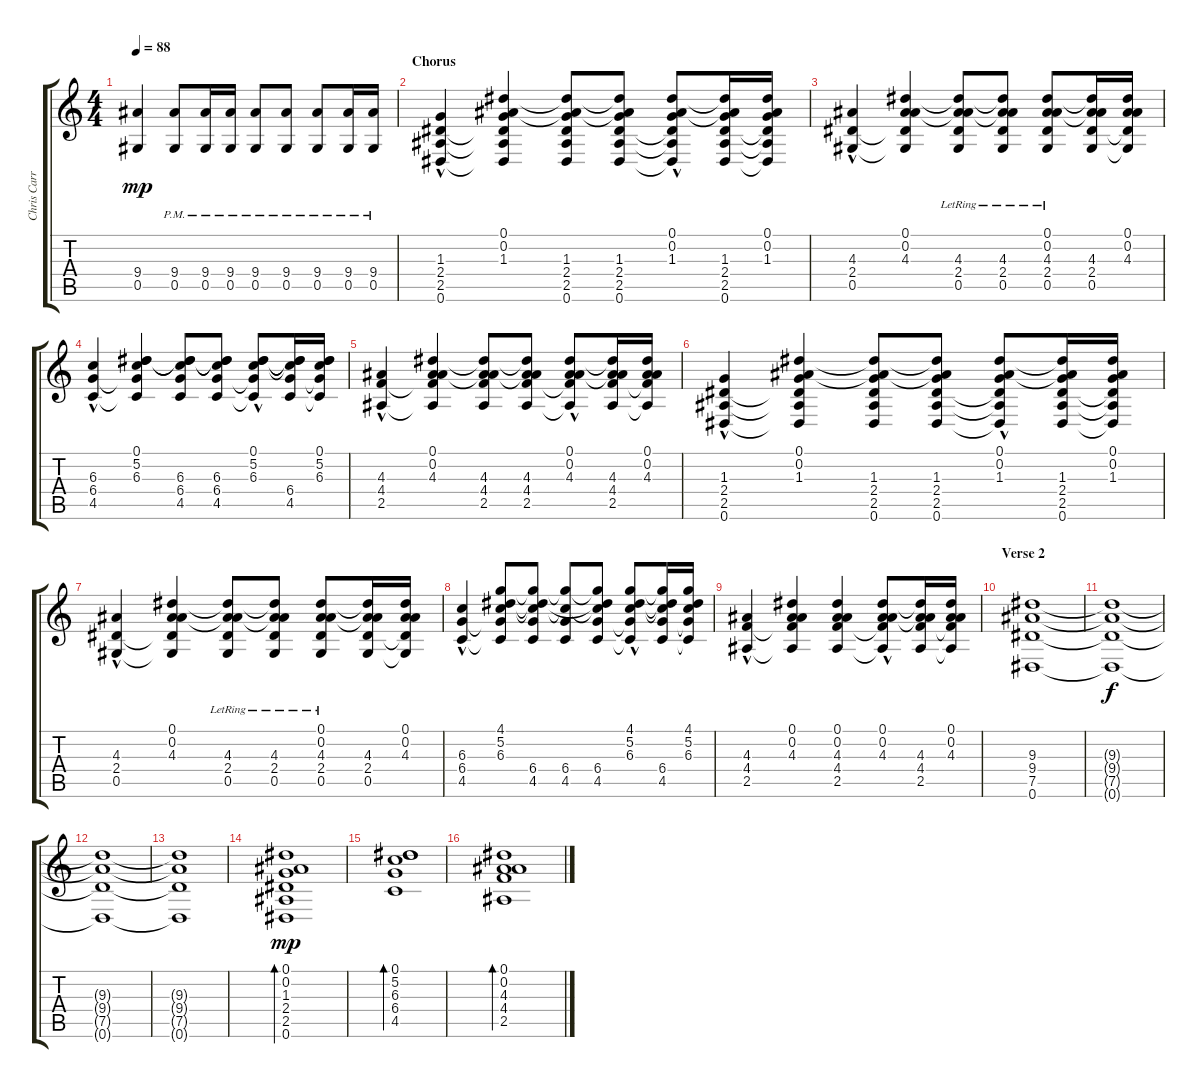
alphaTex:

\track ("Chris Carrabba" "Chris Carr") {instrument distortionguitar}
\staff {score tabs}
\tuning (Eb4 Bb3 Gb3 Db3 Ab2 Eb2) {hide}
\ts (4 4)
\tempo 88
\clef g2
\ks c
(9.4 0.5).4{dy mp} (9.4{pm} 0.5{pm}).8 (9.4{pm} 0.5{pm}).16 (9.4{pm} 0.5{pm}).16 (9.4{pm} 0.5{pm}).8 (9.4{pm} 0.5{pm}).8 (9.4{pm} 0.5{pm}).8 (9.4{pm} 0.5{pm}).16 (9.4{pm} 0.5{pm}).16 |
\section ("" "Chorus")
(1.3 2.4{hac} 2.5{hac} 0.6{hac}).4{balance 6 instrument distortionguitar} (0.1 0.2 1.3 2.4{t} 2.5{t} 0.6{t}).4 (0.1{t} 0.2{t} 1.3 2.4 2.5 0.6).8 (0.1{t} 0.2{t} 1.3 2.4 2.5 0.6).8 (0.1{hac} 0.2{hac} 1.3{hac} 2.4{t} 2.5{t} 0.6{t}).8 (0.1{t} 0.2{t} 1.3 2.4 2.5 0.6).16 (0.1 0.2 1.3 2.4{t} 2.5{t} 0.6{t}).16 |
(4.3 2.4{hac} 0.5{hac}).4 (0.1 0.2 4.3 2.4{t} 0.5{t}).4 (0.1{t} 0.2{t} 4.3 2.4{lr} 0.5{lr}).8 (0.1{t} 0.2{t} 4.3 2.4{lr} 0.5{lr}).8 (0.1 0.2{lr} 4.3 2.4{lr} 0.5{lr}).8 (0.1{t} 0.2{t} 4.3 2.4 0.5).16 (0.1 0.2 4.3 2.4{t} 0.5{t}).16 |
(6.3{hac} 6.4 4.5{hac}).4 (0.1 5.2 6.3 6.4{t} 4.5{t}).4 (0.1{t} 5.2{t} 6.3 6.4 4.5).8 (0.1{t} 5.2{t} 6.3 6.4 4.5).8 (0.1{hac} 5.2{hac} 6.3{hac} 6.4{t} 4.5{t}).8 (0.1{t} 5.2{t} 6.3{t} 6.4 4.5).16 (0.1 5.2 6.3 6.4{t} 4.5{t}).16 |
(4.3 4.4{hac} 2.5{hac}).4 (0.1 0.2 4.3 4.4{t} 2.5{t}).4 (0.1{t} 0.2{t} 4.3 4.4 2.5).8 (0.1{t} 0.2{t} 4.3 4.4 2.5).8 (0.1{hac} 0.2{hac} 4.3{hac} 4.4{t} 2.5{t}).8 (0.1{t} 0.2{t} 4.3 4.4 2.5).16 (0.1 0.2 4.3 4.4{t} 2.5{t}).16 |
(1.3 2.4{hac} 2.5{hac} 0.6{hac}).4 (0.1 0.2 1.3 2.4{t} 2.5{t} 0.6{t}).4 (0.1{t} 0.2{t} 1.3 2.4 2.5 0.6).8 (0.1{t} 0.2{t} 1.3 2.4 2.5 0.6).8 (0.1{hac} 0.2{hac} 1.3{hac} 2.4{t} 2.5{t} 0.6{t}).8 (0.1{t} 0.2{t} 1.3 2.4 2.5 0.6).16 (0.1 0.2 1.3 2.4{t} 2.5{t} 0.6{t}).16 |
(4.3 2.4{hac} 0.5{hac}).4 (0.1 0.2 4.3 2.4{t} 0.5{t}).4 (0.1{t} 0.2{t} 4.3 2.4{lr} 0.5{lr}).8 (0.1{t} 0.2{t} 4.3 2.4{lr} 0.5{lr}).8 (0.1 0.2{lr} 4.3 2.4{lr} 0.5{lr}).8 (0.1{t} 0.2{t} 4.3 2.4 0.5).16 (0.1 0.2 4.3 2.4{t} 0.5{t}).16 |
(6.3{hac} 6.4 4.5{hac}).4 (4.1 5.2 6.3 6.4{t} 4.5{t}).8 (4.1{t} 5.2{t} 6.3{t} 6.4 4.5).8 (4.1{t} 6.3{t} 6.4 4.5).8 (4.1{t} 5.2{t} 6.3{t} 6.4 4.5).8 (4.1{hac} 5.2{hac} 6.3{hac} 6.4{t} 4.5{t}).8 (4.1{t} 5.2{t} 6.3{t} 6.4 4.5).16 (4.1 5.2 6.3 6.4{t} 4.5{t}).16 |
(4.3 4.4{hac} 2.5{hac}).4 (0.1 0.2 4.3 4.4{t} 2.5{t}).4 (0.1 0.2 4.3 4.4 2.5).4 (0.1{hac} 0.2{hac} 4.3{hac} 4.4{t} 2.5{t}).8 (0.1{t} 0.2{t} 4.3 4.4 2.5).16 (0.1 0.2 4.3 4.4{t} 2.5{t}).16 |
\section ("" "Verse 2")
(9.3 9.4 7.5 0.6).1{balance 8} |
(9.3{t} 9.4{t} 7.5{t} 0.6{t}).1{dy f} |
(9.3{t} 9.4{t} 7.5{t} 0.6{t}).1 |
(9.3{t} 9.4{t} 7.5{t} 0.6{t}).1 |
(0.1 0.2 1.3 2.4 2.5 0.6).1{bd 120 dy mp instrument electricguitarclean} |
(0.1 5.2 6.3 6.4 4.5).1{bd 120} |
(0.1 0.2 4.3 4.4 2.5).1{bd 120}
